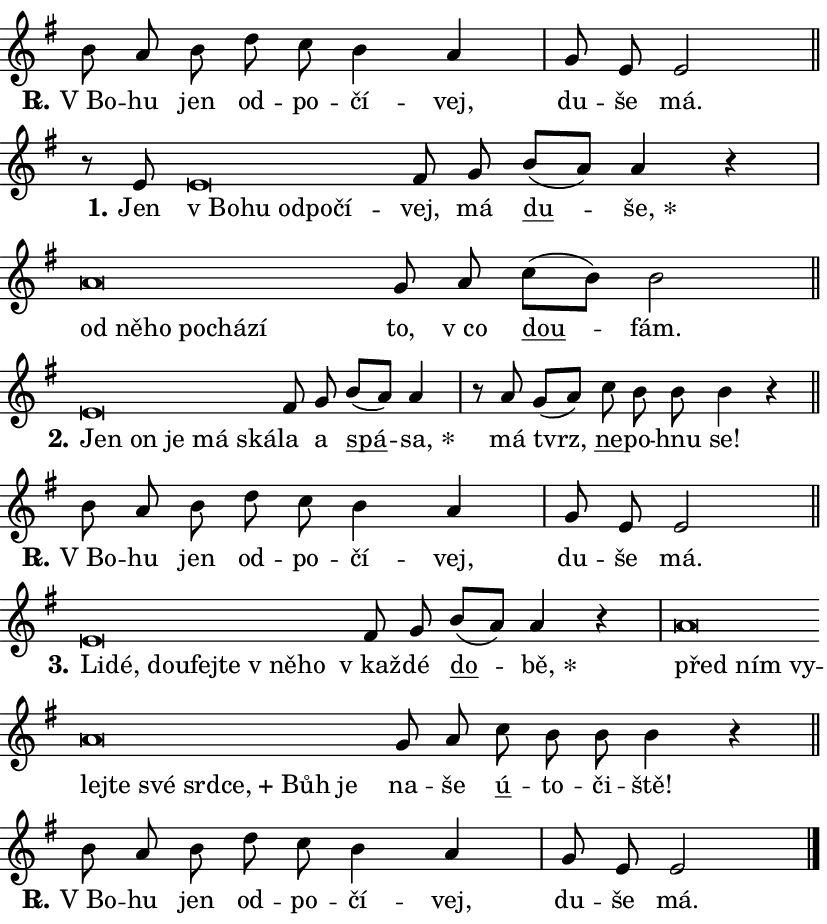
\version "2.24.0"
\header { tagline = "" }
\paper {
  indent = 0\cm
  top-margin = 0\cm
  right-margin = 0.13\cm % to fit lyric hyphens
  bottom-margin = 0\cm
  left-margin = 0\cm
  paper-width = 14\cm
  page-breaking = #ly:one-page-breaking
  system-system-spacing.basic-distance = #11
  score-system-spacing.basic-distance = #11
  ragged-last = ##f
}


%% Author: Thomas Morley
%% https://lists.gnu.org/archive/html/lilypond-user/2020-05/msg00002.html
#(define (line-position grob)
"Returns position of @var[grob} in current system:
   @code{'start}, if at first time-step
   @code{'end}, if at last time-step
   @code{'middle} otherwise
"
  (let* ((col (ly:item-get-column grob))
         (ln (ly:grob-object col 'left-neighbor))
         (rn (ly:grob-object col 'right-neighbor))
         (col-to-check-left (if (ly:grob? ln) ln col))
         (col-to-check-right (if (ly:grob? rn) rn col))
         (break-dir-left
           (and
             (ly:grob-property col-to-check-left 'non-musical #f)
             (ly:item-break-dir col-to-check-left)))
         (break-dir-right
           (and
             (ly:grob-property col-to-check-right 'non-musical #f)
             (ly:item-break-dir col-to-check-right))))
        (cond ((eqv? 1 break-dir-left) 'start)
              ((eqv? -1 break-dir-right) 'end)
              (else 'middle))))

#(define (tranparent-at-line-position vctor)
  (lambda (grob)
  "Relying on @code{line-position} select the relevant enry from @var{vctor}.
Used to determine transparency,"
    (case (line-position grob)
      ((end) (not (vector-ref vctor 0)))
      ((middle) (not (vector-ref vctor 1)))
      ((start) (not (vector-ref vctor 2))))))

noteHeadBreakVisibility =
#(define-music-function (break-visibility)(vector?)
"Makes @code{NoteHead}s transparent relying on @var{break-visibility}"
#{
  \override NoteHead.transparent =
    #(tranparent-at-line-position break-visibility)
#})

#(define delete-ledgers-for-transparent-note-heads
  (lambda (grob)
    "Reads whether a @code{NoteHead} is transparent.
If so this @code{NoteHead} is removed from @code{'note-heads} from
@var{grob}, which is supposed to be @code{LedgerLineSpanner}.
As a result ledgers are not printed for this @code{NoteHead}"
    (let* ((nhds-array (ly:grob-object grob 'note-heads))
           (nhds-list
             (if (ly:grob-array? nhds-array)
                 (ly:grob-array->list nhds-array)
                 '()))
           ;; Relies on the transparent-property being done before
           ;; Staff.LedgerLineSpanner.after-line-breaking is executed.
           ;; This is fragile ...
           (to-keep
             (remove
               (lambda (nhd)
                 (ly:grob-property nhd 'transparent #f))
               nhds-list)))
      ;; TODO find a better method to iterate over grob-arrays, similiar
      ;; to filter/remove etc for lists
      ;; For now rebuilt from scratch
      (set! (ly:grob-object grob 'note-heads)  '())
      (for-each
        (lambda (nhd)
          (ly:pointer-group-interface::add-grob grob 'note-heads nhd))
        to-keep))))

squashNotes = {
  \override NoteHead.X-extent = #'(-0.2 . 0.2)
  \override NoteHead.Y-extent = #'(-0.75 . 0)
  \override NoteHead.stencil =
    #(lambda (grob)
       (let ((pos (ly:grob-property grob 'staff-position)))
         (begin
           (if (< pos -7) (display "ERROR: Lower brevis then expected\n") (display ""))
           (if (<= pos -6) ly:text-interface::print ly:note-head::print))))
}
unSquashNotes = {
  \revert NoteHead.X-extent
  \revert NoteHead.Y-extent
  \revert NoteHead.stencil
}

hideNotes = \noteHeadBreakVisibility #begin-of-line-visible
unHideNotes = \noteHeadBreakVisibility #all-visible

% work-around for resetting accidentals
% https://lilypond.org/doc/v2.23/Documentation/notation/displaying-rhythms#unmetered-music
cadenzaMeasure = {
  \cadenzaOff
  \partial 1024 s1024
  \cadenzaOn
}

#(define-markup-command (accent layout props text) (markup?)
  "Underline accented syllable"
  (interpret-markup layout props
    #{\markup \override #'(offset . 4.3) \underline { #text }#}))

responsum = \markup \concat {
  "R" \hspace #-1.05 \path #0.1 #'((moveto 0 0.07) (lineto 0.9 0.8)) \hspace #0.05 "."
}

spaceSize = #0.6828661417322834 % exact space size for TeX Gyre Schola

\layout {
  \context {
    \Staff
    \remove "Time_signature_engraver"
    \override LedgerLineSpanner.after-line-breaking = #delete-ledgers-for-transparent-note-heads
  }
  \context {
    \Lyrics {
      \override LyricSpace.minimum-distance = \spaceSize
      \override LyricText.font-name = #"TeX Gyre Schola"
      \override LyricText.font-size = 1
      \override StanzaNumber.font-name = #"TeX Gyre Schola Bold"
      \override StanzaNumber.font-size = 1
    }
  }
  \context {
    \Score 
    \override NoteHead.text =
      #(lambda (grob) 
        (let ((pos (ly:grob-property grob 'staff-position)))
          #{\markup {
            \combine
              \halign #-0.55 \raise #(if (= pos -6) 0 0.5) \override #'(thickness . 2) \draw-line #'(3.2 . 0)
              \musicglyph "noteheads.sM1"
          }#}))
  }
}

% magnetic-lyrics.ily
%
%   written by
%     Jean Abou Samra <jean@abou-samra.fr>
%     Werner Lemberg <wl@gnu.org>
%
%   adapted by
%     Jiri Hon <jiri.hon@gmail.com>
%
% Version 2022-Apr-15

% https://www.mail-archive.com/lilypond-user@gnu.org/msg149350.html

#(define (Left_hyphen_pointer_engraver context)
   "Collect syllable-hyphen-syllable occurrences in lyrics and store
them in properties.  This engraver only looks to the left.  For
example, if the lyrics input is @code{foo -- bar}, it does the
following.

@itemize @bullet
@item
Set the @code{text} property of the @code{LyricHyphen} grob between
@q{foo} and @q{bar} to @code{foo}.

@item
Set the @code{left-hyphen} property of the @code{LyricText} grob with
text @q{foo} to the @code{LyricHyphen} grob between @q{foo} and
@q{bar}.
@end itemize

Use this auxiliary engraver in combination with the
@code{lyric-@/text::@/apply-@/magnetic-@/offset!} hook."
   (let ((hyphen #f)
         (text #f))
     (make-engraver
      (acknowledgers
       ((lyric-syllable-interface engraver grob source-engraver)
        (set! text grob)))
      (end-acknowledgers
       ((lyric-hyphen-interface engraver grob source-engraver)
        ;(when (not (grob::has-interface grob 'lyric-space-interface))
          (set! hyphen grob)));)
      ((stop-translation-timestep engraver)
       (when (and text hyphen)
         (ly:grob-set-object! text 'left-hyphen hyphen))
       (set! text #f)
       (set! hyphen #f)))))

#(define (lyric-text::apply-magnetic-offset! grob)
   "If the space between two syllables is less than the value in
property @code{LyricText@/.details@/.squash-threshold}, move the right
syllable to the left so that it gets concatenated with the left
syllable.

Use this function as a hook for
@code{LyricText@/.after-@/line-@/breaking} if the
@code{Left_@/hyphen_@/pointer_@/engraver} is active."
   (let ((hyphen (ly:grob-object grob 'left-hyphen #f)))
     (when hyphen
       (let ((left-text (ly:spanner-bound hyphen LEFT)))
         (when (grob::has-interface left-text 'lyric-syllable-interface)
           (let* ((common (ly:grob-common-refpoint grob left-text X))
                  (this-x-ext (ly:grob-extent grob common X))
                  (left-x-ext
                   (begin
                     ;; Trigger magnetism for left-text.
                     (ly:grob-property left-text 'after-line-breaking)
                     (ly:grob-extent left-text common X)))
                  ;; `delta` is the gap width between two syllables.
                  (delta (- (interval-start this-x-ext)
                            (interval-end left-x-ext)))
                  (details (ly:grob-property grob 'details))
                  (threshold (assoc-get 'squash-threshold details 0.2)))
             (when (< delta threshold)
               (let* (;; We have to manipulate the input text so that
                      ;; ligatures crossing syllable boundaries are not
                      ;; disabled.  For languages based on the Latin
                      ;; script this is essentially a beautification.
                      ;; However, for non-Western scripts it can be a
                      ;; necessity.
                      (lt (ly:grob-property left-text 'text))
                      (rt (ly:grob-property grob 'text))
                      (is-space (grob::has-interface hyphen 'lyric-space-interface))
                      (space (if is-space " " ""))
                      (extra-delta (if is-space spaceSize 0))
                      ;; Append new syllable.
                      (ltrt-space (if (and (string? lt) (string? rt))
                                (string-append lt space rt)
                                (make-concat-markup (list lt space rt))))
                      ;; Right-align `ltrt` to the right side.
                      (ltrt-space-markup (grob-interpret-markup
                               grob
                               (make-translate-markup
                                (cons (interval-length this-x-ext) 0)
                                (make-right-align-markup ltrt-space)))))
                 (begin
                   ;; Don't print `left-text`.
                   (ly:grob-set-property! left-text 'stencil #f)
                   ;; Set text and stencil (which holds all collected
                   ;; syllables so far) and shift it to the left.
                   (ly:grob-set-property! grob 'text ltrt-space)
                   (ly:grob-set-property! grob 'stencil ltrt-space-markup)
                   (ly:grob-translate-axis! grob (- (- delta extra-delta)) X))))))))))


#(define (lyric-hyphen::displace-bounds-first grob)
   ;; Make very sure this callback isn't triggered too early.
   (let ((left (ly:spanner-bound grob LEFT))
         (right (ly:spanner-bound grob RIGHT)))
     (ly:grob-property left 'after-line-breaking)
     (ly:grob-property right 'after-line-breaking)
     (ly:lyric-hyphen::print grob)))

squashThreshold = #0.4

\layout {
  \context {
    \Lyrics
    \consists #Left_hyphen_pointer_engraver
    \override LyricText.after-line-breaking =
      #lyric-text::apply-magnetic-offset!
    \override LyricHyphen.stencil = #lyric-hyphen::displace-bounds-first
    \override LyricText.details.squash-threshold = \squashThreshold
    \override LyricHyphen.minimum-distance = 0
    \override LyricHyphen.minimum-length = \squashThreshold
  }
}

squashText = \override LyricText.details.squash-threshold = 9999
unSquashText = \override LyricText.details.squash-threshold = \squashThreshold

leftText = \override LyricText.self-alignment-X = #LEFT
unLeftText = \revert LyricText.self-alignment-X

starOffset = #(lambda (grob) 
                (let ((x_offset (ly:self-alignment-interface::aligned-on-x-parent grob)))
                  (if (= x_offset 0) 0 (+ x_offset 1.2))))

star = #(define-music-function (syllable)(string?)
"Append star separator at the end of a syllable"
#{
  \once \override LyricText.X-offset = #starOffset
  \lyricmode { \markup {
    #syllable
    \override #'((font-name . "TeX Gyre Schola Bold")) \hspace #0.2 \lower #0.65 \larger "*"
  } }
#})

starAccent = #(define-music-function (syllable)(string?)
"Append star separator at the end of a syllable and make accent"
#{
  \once \override LyricText.X-offset = #starOffset
  \lyricmode { \markup {
    \accent #syllable
    \override #'((font-name . "TeX Gyre Schola Bold")) \hspace #0.2 \lower #0.65 \larger "*"
  } }
#})

breath = #(define-music-function (syllable)(string?)
"Append breathing indicator at the end of a syllable"
#{
  \lyricmode { \markup { #syllable "+" } }
#})

optionalBreath = #(define-music-function (syllable)(string?)
"Append optional breathing indicator at the end of a syllable"
#{
  \lyricmode { \markup { #syllable "(+)" } }
#})


\score {
    <<
        \new Voice = "melody" { \cadenzaOn \key g \major \relative { b'8 a b d c b4 a \cadenzaMeasure \bar "|" g8 e e2 \cadenzaMeasure \bar "||" \break } }
        \new Lyrics \lyricsto "melody" { \lyricmode { \set stanza = \responsum
"V Bo" -- hu jen od -- po -- čí -- vej, du -- še má. } }
    >>
    \layout {}
}

\score {
    <<
        \new Voice = "melody" { \cadenzaOn \key g \major \relative { r8 e'8 \squashNotes e\breve*1/16 \hideNotes \breve*1/16 \bar "" \breve*1/16 \bar "" \breve*1/16 \breve*1/16 \bar "" \unHideNotes \unSquashNotes fis8 g \bar "" b[( a)] a4 r \cadenzaMeasure \bar "|" \squashNotes a\breve*1/16 \hideNotes \breve*1/16 \bar "" \breve*1/16 \bar "" \breve*1/16 \bar "" \breve*1/16 \breve*1/16 \bar "" \unHideNotes \unSquashNotes g8 a \bar "" c[( b)] b2 \cadenzaMeasure \bar "||" \break } }
        \new Lyrics \lyricsto "melody" { \lyricmode { \set stanza = "1."
Jen \leftText "v Bo" -- \squashText hu od -- po -- čí -- \unLeftText \unSquashText vej, má \markup \accent du -- \star še, \leftText od \squashText ně -- ho po -- chá -- zí \unLeftText \unSquashText to, "v co" \markup \accent dou -- fám. } }
    >>
    \layout {}
}

\score {
    <<
        \new Voice = "melody" { \cadenzaOn \key g \major \relative { \squashNotes e'\breve*1/16 \hideNotes \breve*1/16 \bar "" \breve*1/16 \bar "" \breve*1/16 \breve*1/16 \bar "" \unHideNotes \unSquashNotes fis8 g \bar "" b[( a)] a4 \cadenzaMeasure \bar "|" r8 a8 g8[( a)] \bar "" c b b b4 r \cadenzaMeasure \bar "||" \break } }
        \new Lyrics \lyricsto "melody" { \lyricmode { \set stanza = "2."
\leftText Jen \squashText on je má ská -- \unLeftText \unSquashText la a \markup \accent spá -- \star sa, má tvrz, \markup \accent ne -- po -- hnu se! } }
    >>
    \layout {}
}

\score {
    <<
        \new Voice = "melody" { \cadenzaOn \key g \major \relative { b'8 a b d c b4 a \cadenzaMeasure \bar "|" g8 e e2 \cadenzaMeasure \bar "||" \break } }
        \new Lyrics \lyricsto "melody" { \lyricmode { \set stanza = \responsum
"V Bo" -- hu jen od -- po -- čí -- vej, du -- še má. } }
    >>
    \layout {}
}

\score {
    <<
        \new Voice = "melody" { \cadenzaOn \key g \major \relative { \squashNotes e'\breve*1/16 \hideNotes \breve*1/16 \bar "" \breve*1/16 \bar "" \breve*1/16 \bar "" \breve*1/16 \bar "" \breve*1/16 \breve*1/16 \bar "" \unHideNotes \unSquashNotes fis8 g \bar "" b[( a)] a4 r \cadenzaMeasure \bar "|" \squashNotes a\breve*1/16 \hideNotes \breve*1/16 \bar "" \breve*1/16 \bar "" \breve*1/16 \bar "" \breve*1/16 \bar "" \breve*1/16 \bar "" \breve*1/16 \bar "" \breve*1/16 \bar "" \breve*1/16 \breve*1/16 \bar "" \unHideNotes \unSquashNotes g8 a \bar "" c b b b4 r \cadenzaMeasure \bar "||" \break } }
        \new Lyrics \lyricsto "melody" { \lyricmode { \set stanza = "3."
\leftText Li -- \squashText dé, dou -- fej -- te "v ně" -- ho \unLeftText \unSquashText "v kaž" -- dé \markup \accent do -- \star bě, \leftText před \squashText ním vy -- lej -- te své srd -- \breath "ce," Bůh je \unLeftText \unSquashText na -- še \markup \accent ú -- to -- či -- ště! } }
    >>
    \layout {}
}

\score {
    <<
        \new Voice = "melody" { \cadenzaOn \key g \major \relative { b'8 a b d c b4 a \cadenzaMeasure \bar "|" g8 e e2 \cadenzaMeasure \bar "||" \break } \bar "|." }
        \new Lyrics \lyricsto "melody" { \lyricmode { \set stanza = \responsum
"V Bo" -- hu jen od -- po -- čí -- vej, du -- še má. } }
    >>
    \layout {}
}
